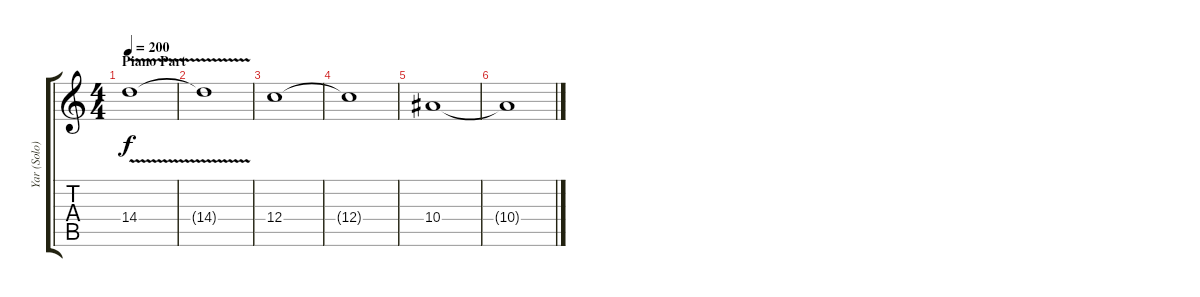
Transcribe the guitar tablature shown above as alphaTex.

\track ("Yar (Solo) " "Yar (Solo)") {instrument overdrivenguitar}
\staff {score tabs}
\tuning (D4 A3 F3 C3 G2 C2) {hide}
\ts (4 4)
\section ("" "Piano Part")
\tempo 200
\clef g2
\ks c
14.4{v}.1{dy f} |
14.4{t}.1{volume 0} |
12.4.1 |
12.4{t}.1 |
10.4.1 |
10.4{t}.1
